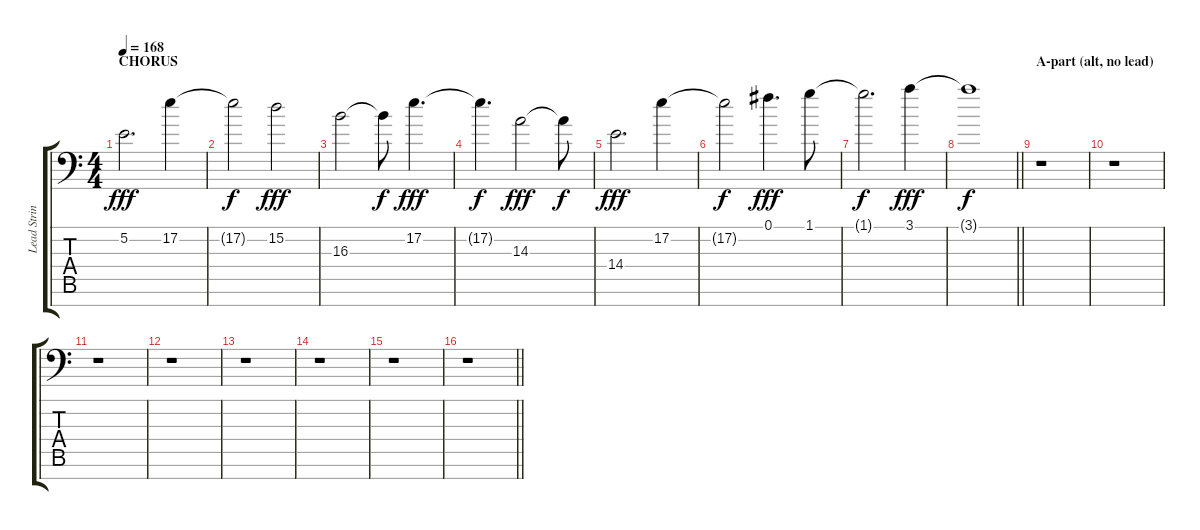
\track ("Lead String" "Lead Strin") {instrument synthstrings1}
\staff {score tabs}
\tuning (Gb5 B3 G3 D3 A2 E2 C-1) {hide}
\ts (4 4)
\section ("" "CHORUS")
\tempo 168
\clef f4
\ks c
5.2.2{d dy fff} 17.2.4 |
17.2{t}.2{dy f} 15.2.2{dy fff} |
16.3.2 16.3{t}.8{dy f} 17.2.4{d dy fff} |
17.2{t}.4{d dy f} 14.3.2{dy fff} 14.3{t}.8{dy f} |
14.4.2{d dy fff} 17.2.4 |
17.2{t}.2{dy f} 0.1.4{d dy fff} 1.1.8 |
1.1{t}.2{d dy f} 3.1.4{dy fff} |
\barLineRight lightlight
3.1{t}.1{dy f} |
\section ("" "A-part (alt, no lead)")
r.1 |
r.1 |
r.1 |
r.1 |
r.1 |
r.1 |
r.1 |
\barLineRight lightlight
r.1
